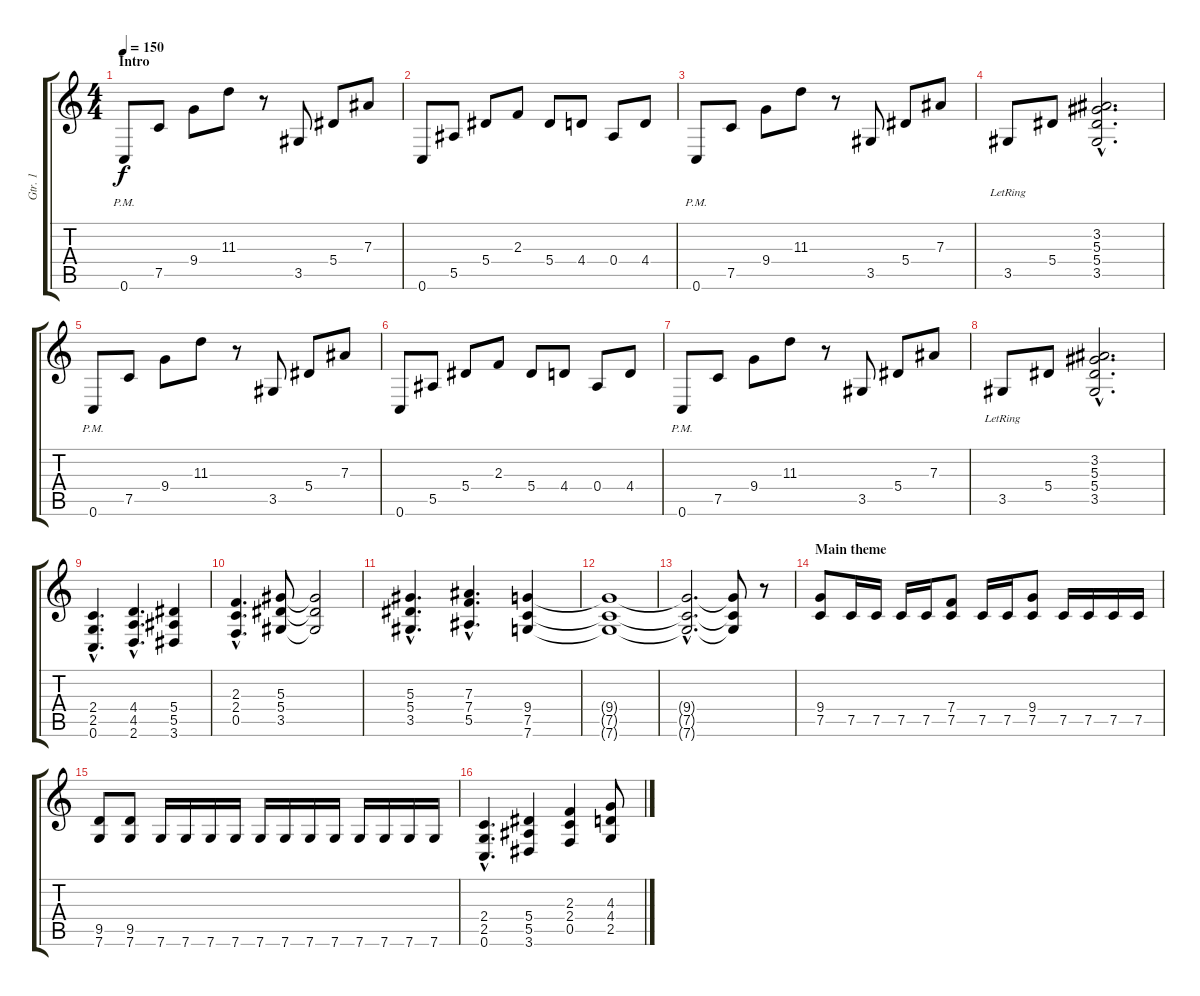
\track ("Gtr. 1" "Gtr. 1") {instrument distortionguitar}
\staff {score tabs}
\tuning (C4 G3 Eb3 Bb2 F2 C2) {hide}
\ts (4 4)
\section ("" "Intro")
\tempo 150
\clef g2
\ks c
0.6{pm}.8{dy f instrument distortionguitar} 7.5.8 9.4.8 11.3.8 r.8 3.5.8 5.4.8 7.3.8 |
0.6.8 5.5.8 5.4.8 2.3.8 5.4.8 4.4.8 0.4.8 4.4.8 |
0.6{pm}.8 7.5.8 9.4.8 11.3.8 r.8 3.5.8 5.4.8 7.3.8 |
3.5{lr}.8 5.4.8 (3.2{hac} 5.3{hac} 5.4{hac} 3.5{hac}).2{d} |
0.6{pm}.8 7.5.8 9.4.8 11.3.8 r.8 3.5.8 5.4.8 7.3.8 |
0.6.8 5.5.8 5.4.8 2.3.8 5.4.8 4.4.8 0.4.8 4.4.8 |
0.6{pm}.8 7.5.8 9.4.8 11.3.8 r.8 3.5.8 5.4.8 7.3.8 |
3.5{lr}.8 5.4.8 (3.2{hac} 5.3{hac} 5.4{hac} 3.5{hac}).2{d} |
(2.4{hac} 2.5{hac} 0.6{hac}).4{d} (4.4{hac} 4.5{hac} 2.6{hac}).4{d} (5.4 5.5 3.6).4 |
(2.3{hac} 2.4{hac} 0.5{hac}).4{d} (5.3 5.4 3.5).8 (5.3{t} 5.4{t} 3.5{t}).2 |
(5.3{hac} 5.4{hac} 3.5{hac}).4{d} (7.3{hac} 7.4{hac} 5.5{hac}).4{d} (9.4 7.5 7.6).4 |
(9.4{t} 7.5{t} 7.6{t}).1 |
(9.4{hac t} 7.5{hac t} 7.6{hac t}).2{d} (9.4{t} 7.5{t} 7.6{t}).8 r.8 |
\section ("" "Main theme")
(9.4 7.5).8 7.5.16 7.5.16 7.5.16 7.5.16 (7.4 7.5).8 7.5.16 7.5.16 (9.4 7.5).8 7.5.16 7.5.16 7.5.16 7.5.16 |
(9.5 7.6).8 (9.5 7.6).8 7.6.16 7.6.16 7.6.16 7.6.16 7.6.16 7.6.16 7.6.16 7.6.16 7.6.16 7.6.16 7.6.16 7.6.16 |
(2.4{hac} 2.5{hac} 0.6{hac}).4{d} (5.4 5.5 3.6).4 (2.3 2.4 0.5).4 (4.3 4.4 2.5).8
